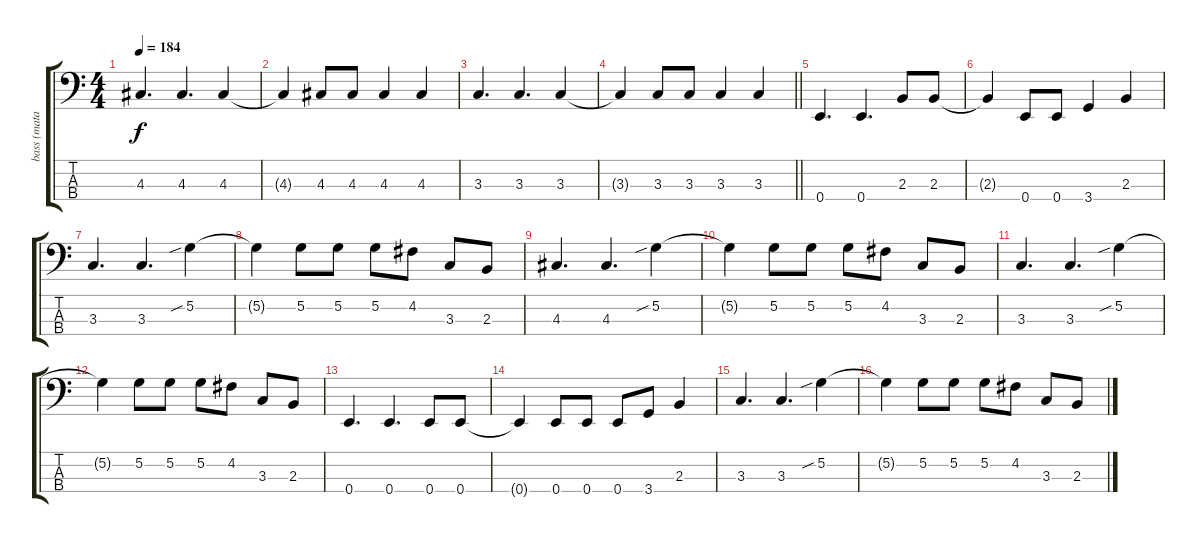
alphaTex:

\track ("bass (matatabi)" "bass (mata") {instrument electricbasspick}
\staff {score tabs}
\tuning (G2 D2 A1 E1) {hide}
\ts (4 4)
\tempo 184
\clef f4
\ks c
4.3.4{d dy f} 4.3.4{d} 4.3.4 |
4.3{t}.4 4.3.8 4.3.8 4.3.4 4.3.4 |
3.3.4{d} 3.3.4{d} 3.3.4 |
\barLineRight lightlight
3.3{t}.4 3.3.8 3.3.8 3.3.4 3.3.4 |
\section ("" "")
0.4.4{d} 0.4.4{d} 2.3.8 2.3.8 |
2.3{t}.4 0.4.8 0.4.8 3.4.4 2.3.4 |
3.3.4{d} 3.3.4{d} 5.2{sib}.4 |
5.2{t}.4 5.2.8 5.2.8 5.2.8 4.2.8 3.3.8 2.3.8 |
4.3.4{d} 4.3.4{d} 5.2{sib}.4 |
5.2{t}.4 5.2.8 5.2.8 5.2.8 4.2.8 3.3.8 2.3.8 |
3.3.4{d} 3.3.4{d} 5.2{sib}.4 |
5.2{t}.4 5.2.8 5.2.8 5.2.8 4.2.8 3.3.8 2.3.8 |
0.4.4{d} 0.4.4{d} 0.4.8 0.4.8 |
0.4{t}.4 0.4.8 0.4.8 0.4.8 3.4.8 2.3.4 |
3.3.4{d} 3.3.4{d} 5.2{sib}.4 |
5.2{t}.4 5.2.8 5.2.8 5.2.8 4.2.8 3.3.8 2.3.8
